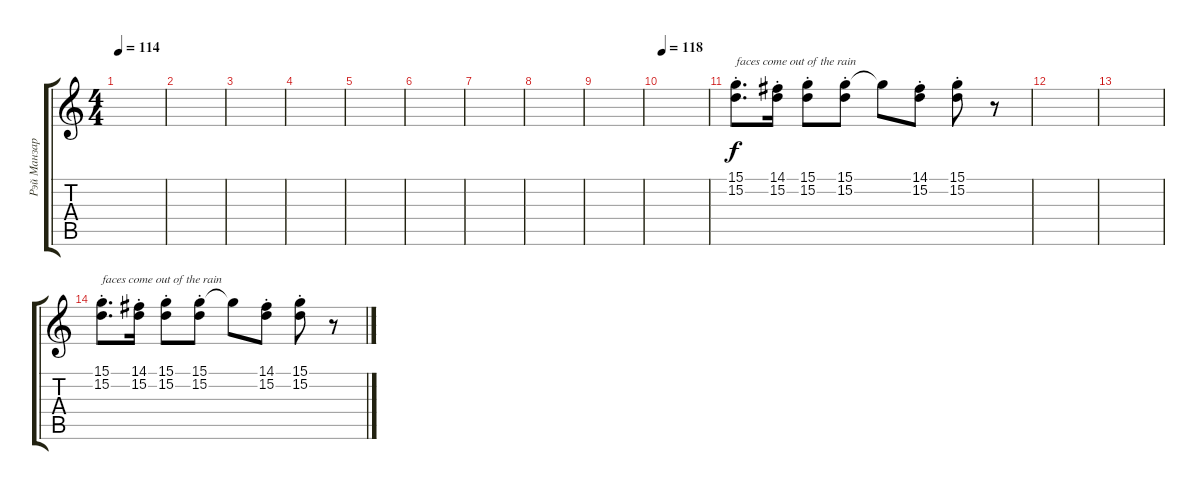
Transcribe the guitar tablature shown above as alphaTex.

\track ("Рэй Манзарек (Organ)" "Рэй Манзар") {instrument rockorgan}
\staff {score tabs}
\tuning (E4 B3 G3 D3 A2 E2) {hide}
\ts (4 4)
\tempo 114
\clef g2
\ks c
|
|
|
|
|
|
|
|
|
\tempo 115
\tempo 118
|
(15.1 15.2{st}).8{d txt "faces come out of the rain"} (14.1 15.2{st}).16 (15.1 15.2{st}).8 (15.1 15.2{st}).8 15.1{t}.8 (14.1 15.2{st}).8 (15.1 15.2{st}).8 r.8 |
|
|
(15.1 15.2{st}).8{d txt "faces come out of the rain"} (14.1 15.2{st}).16 (15.1 15.2{st}).8 (15.1 15.2{st}).8 15.1{t}.8 (14.1 15.2{st}).8 (15.1 15.2{st}).8 r.8
